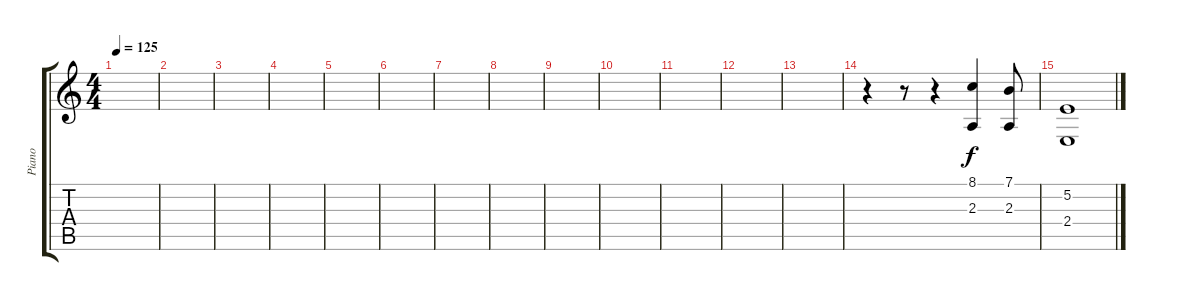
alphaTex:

\track ("Piano" "Piano") {instrument acousticgrandpiano}
\staff {score tabs}
\tuning (E4 B3 G3 D3 A2 E2) {hide}
\ts (4 4)
\tempo 125
\clef g2
\ks c
|
|
|
|
|
|
|
|
|
|
|
|
|
r.4 r.8 r.4 (8.1 2.3).4{dy f} (7.1 2.3).8 |
(5.2 2.4).1
